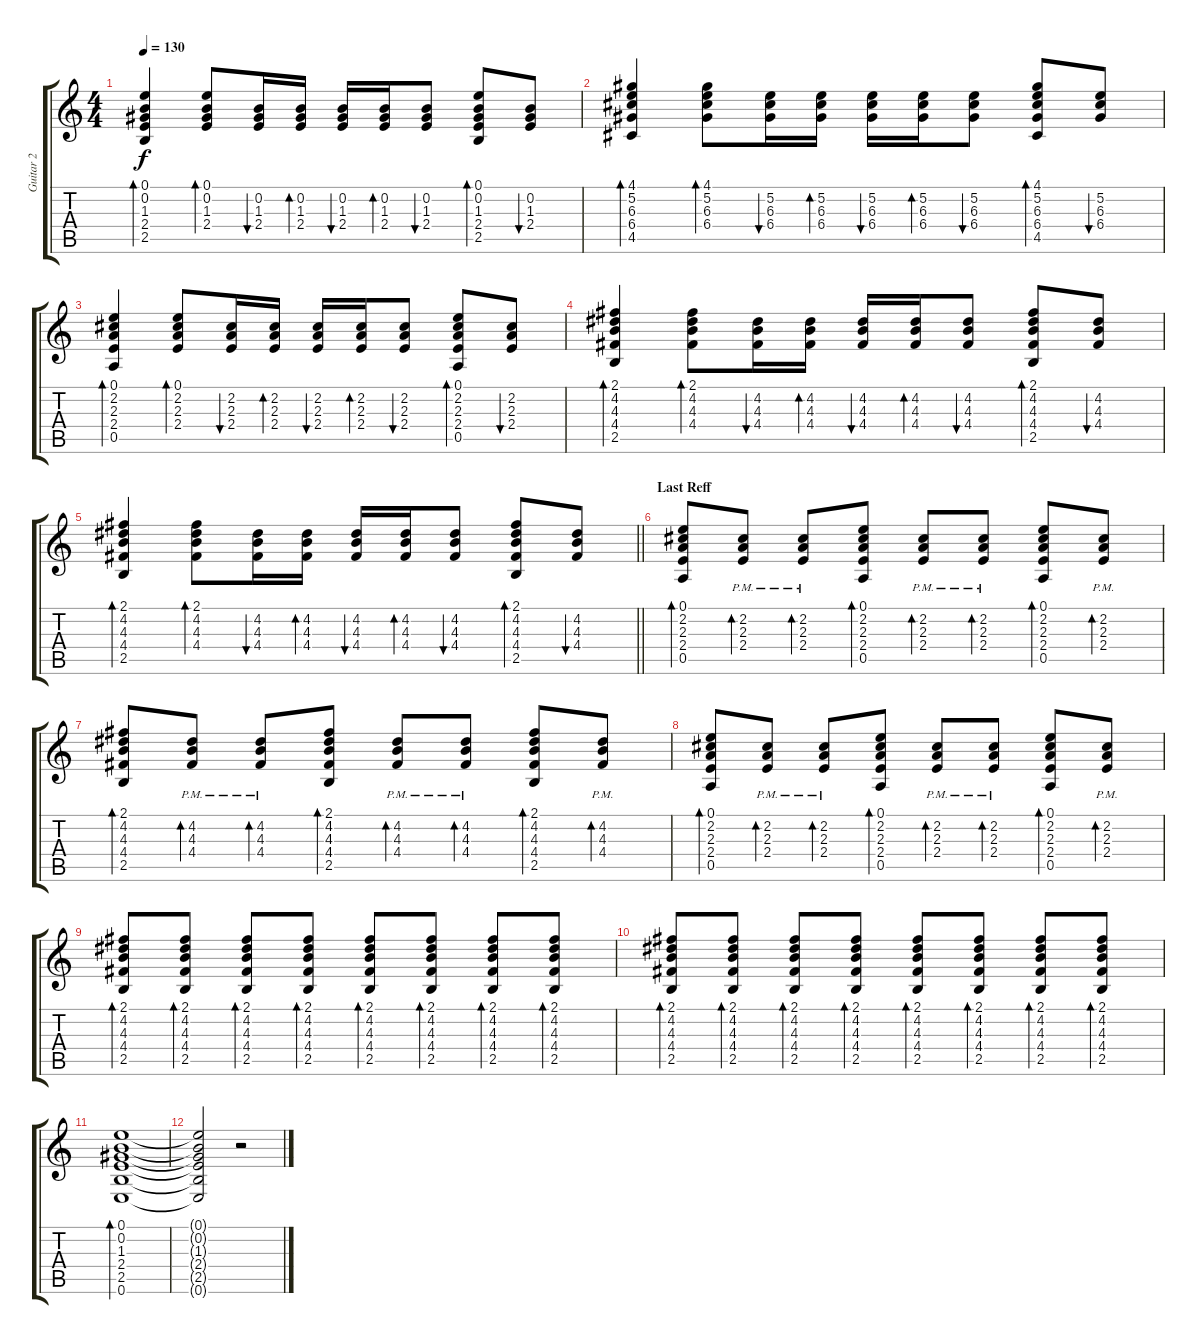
\track ("Guitar 2" "Guitar 2") {instrument electricguitarclean}
\staff {score tabs}
\tuning (E4 B3 G3 D3 A2 E2) {hide}
\ts (4 4)
\tempo 130
\clef g2
\ks c
(0.1 0.2 1.3 2.4 2.5).4{bd 30 dy f} (0.1 0.2 1.3 2.4).8{bd 30} (0.2 1.3 2.4).16{bu 30} (0.2 1.3 2.4).16{bd 30} (0.2 1.3 2.4).16{bu 30} (0.2 1.3 2.4).16{bd 30} (0.2 1.3 2.4).8{bu 30} (0.1 0.2 1.3 2.4 2.5).8{bd 30} (0.2 1.3 2.4).8{bu 30} |
(4.1 5.2 6.3 6.4 4.5).4{bd 30} (4.1 5.2 6.3 6.4).8{bd 30} (5.2 6.3 6.4).16{bu 30} (5.2 6.3 6.4).16{bd 30} (5.2 6.3 6.4).16{bu 30} (5.2 6.3 6.4).16{bd 30} (5.2 6.3 6.4).8{bu 30} (4.1 5.2 6.3 6.4 4.5).8{bd 30} (5.2 6.3 6.4).8{bu 30} |
(0.1 2.2 2.3 2.4 0.5).4{bd 30} (0.1 2.2 2.3 2.4).8{bd 30} (2.2 2.3 2.4).16{bu 30} (2.2 2.3 2.4).16{bd 30} (2.2 2.3 2.4).16{bu 30} (2.2 2.3 2.4).16{bd 30} (2.2 2.3 2.4).8{bu 30} (0.1 2.2 2.3 2.4 0.5).8{bd 30} (2.2 2.3 2.4).8{bu 30} |
(2.1 4.2 4.3 4.4 2.5).4{bd 30} (2.1 4.2 4.3 4.4).8{bd 30} (4.2 4.3 4.4).16{bu 30} (4.2 4.3 4.4).16{bd 30} (4.2 4.3 4.4).16{bu 30} (4.2 4.3 4.4).16{bd 30} (4.2 4.3 4.4).8{bu 30} (2.1 4.2 4.3 4.4 2.5).8{bd 30} (4.2 4.3 4.4).8{bu 30} |
\barLineRight lightlight
(2.1 4.2 4.3 4.4 2.5).4{bd 30} (2.1 4.2 4.3 4.4).8{bd 30} (4.2 4.3 4.4).16{bu 30} (4.2 4.3 4.4).16{bd 30} (4.2 4.3 4.4).16{bu 30} (4.2 4.3 4.4).16{bd 30} (4.2 4.3 4.4).8{bu 30} (2.1 4.2 4.3 4.4 2.5).8{bd 30} (4.2 4.3 4.4).8{bu 30} |
\section ("" "Last Reff")
(0.1 2.2 2.3 2.4 0.5).8{bd 30} (2.2{pm} 2.3{pm} 2.4{pm}).8{bd 30} (2.2{pm} 2.3 2.4{pm}).8{bd 30} (0.1 2.2 2.3 2.4 0.5).8{bd 30} (2.2{pm} 2.3{pm} 2.4{pm}).8{bd 30} (2.2{pm} 2.3{pm} 2.4{pm}).8{bd 30} (0.1 2.2 2.3 2.4 0.5).8{bd 30} (2.2{pm} 2.3{pm} 2.4{pm}).8{bd 30} |
(2.1 4.2 4.3 4.4 2.5).8{bd 30} (4.2{pm} 4.3{pm} 4.4{pm}).8{bd 30} (4.2{pm} 4.3{pm} 4.4{pm}).8{bd 30} (2.1 4.2 4.3 4.4 2.5).8{bd 30} (4.2{pm} 4.3{pm} 4.4{pm}).8{bd 30} (4.2{pm} 4.3{pm} 4.4{pm}).8{bd 30} (2.1 4.2 4.3 4.4 2.5).8{bd 30} (4.2{pm} 4.3{pm} 4.4{pm}).8{bd 30} |
(0.1 2.2 2.3 2.4 0.5).8{bd 30} (2.2{pm} 2.3{pm} 2.4{pm}).8{bd 30} (2.2{pm} 2.3{pm} 2.4{pm}).8{bd 30} (0.1 2.2 2.3 2.4 0.5).8{bd 30} (2.2{pm} 2.3{pm} 2.4{pm}).8{bd 30} (2.2{pm} 2.3{pm} 2.4{pm}).8{bd 30} (0.1 2.2 2.3 2.4 0.5).8{bd 30} (2.2{pm} 2.3{pm} 2.4{pm}).8{bd 30} |
(2.1 4.2 4.3 4.4 2.5).8{bd 30} (2.1 4.2 4.3 4.4 2.5).8{bd 30} (2.1 4.2 4.3 4.4 2.5).8{bd 30} (2.1 4.2 4.3 4.4 2.5).8{bd 30} (2.1 4.2 4.3 4.4 2.5).8{bd 30} (2.1 4.2 4.3 4.4 2.5).8{bd 30} (2.1 4.2 4.3 4.4 2.5).8{bd 30} (2.1 4.2 4.3 4.4 2.5).8{bd 30} |
(2.1 4.2 4.3 4.4 2.5).8{bd 30} (2.1 4.2 4.3 4.4 2.5).8{bd 30} (2.1 4.2 4.3 4.4 2.5).8{bd 30} (2.1 4.2 4.3 4.4 2.5).8{bd 30} (2.1 4.2 4.3 4.4 2.5).8{bd 30} (2.1 4.2 4.3 4.4 2.5).8{bd 30} (2.1 4.2 4.3 4.4 2.5).8{bd 30} (2.1 4.2 4.3 4.4 2.5).8{bd 30} |
(0.1 0.2 1.3 2.4 2.5 0.6).1{bd 30} |
(0.1{t} 0.2{t} 1.3{t} 2.4{t} 2.5{t} 0.6{t}).2 r.2
